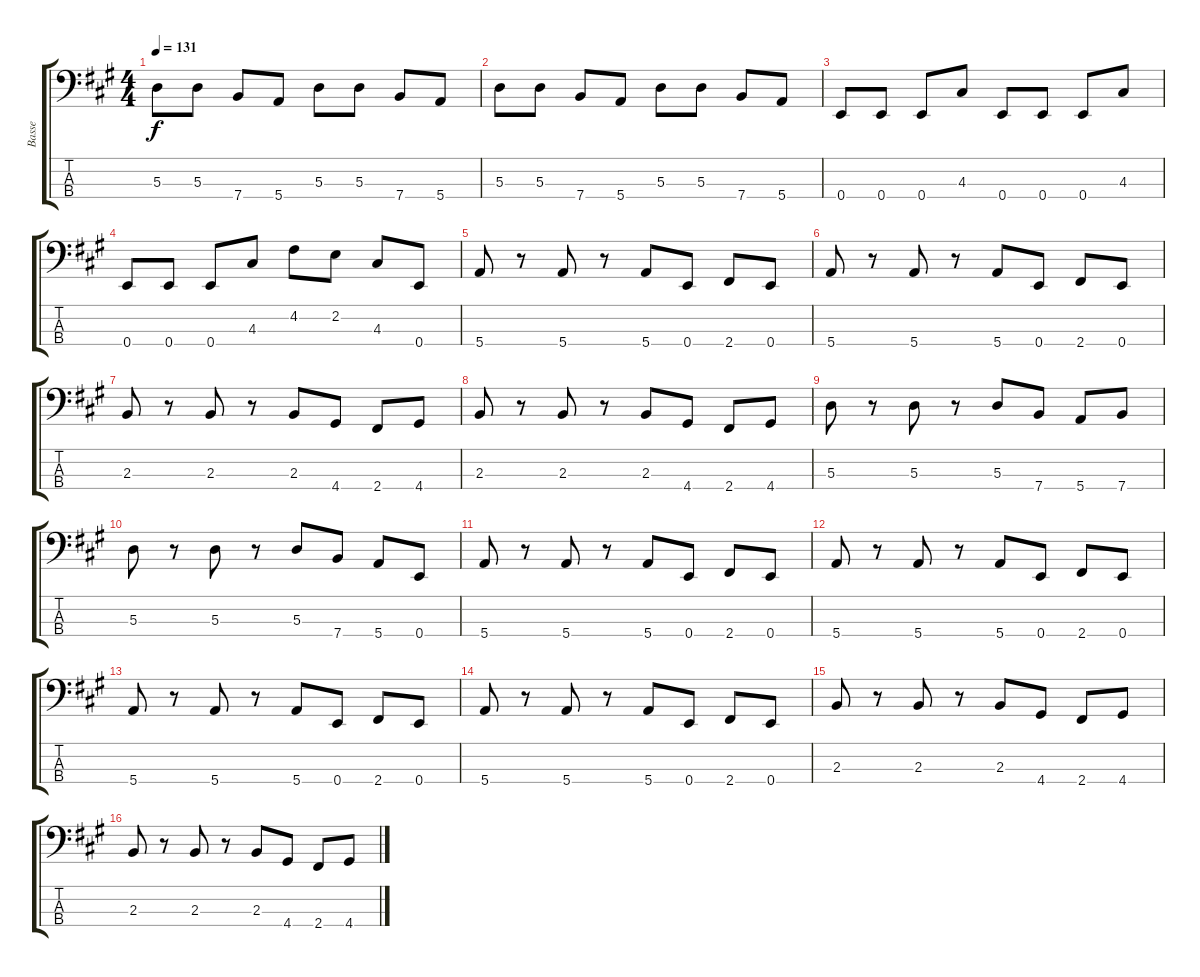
\track ("Basse" "Basse") {instrument electricbassfinger}
\staff {score tabs}
\tuning (G2 D2 A1 E1) {hide}
\ts (4 4)
\tempo 131
\clef f4
\ks a
5.3.8{dy f} 5.3.8 7.4.8 5.4.8 5.3.8 5.3.8 7.4.8 5.4.8 |
5.3.8 5.3.8 7.4.8 5.4.8 5.3.8 5.3.8 7.4.8 5.4.8 |
0.4.8 0.4.8 0.4.8 4.3.8 0.4.8 0.4.8 0.4.8 4.3.8 |
0.4.8 0.4.8 0.4.8 4.3.8 4.2.8 2.2.8 4.3.8 0.4.8 |
5.4.8 r.8 5.4.8 r.8 5.4.8 0.4.8 2.4.8 0.4.8 |
5.4.8 r.8 5.4.8 r.8 5.4.8 0.4.8 2.4.8 0.4.8 |
2.3.8 r.8 2.3.8 r.8 2.3.8 4.4.8 2.4.8 4.4.8 |
2.3.8 r.8 2.3.8 r.8 2.3.8 4.4.8 2.4.8 4.4.8 |
5.3.8 r.8 5.3.8 r.8 5.3.8 7.4.8 5.4.8 7.4.8 |
5.3.8 r.8 5.3.8 r.8 5.3.8 7.4.8 5.4.8 0.4.8 |
5.4.8 r.8 5.4.8 r.8 5.4.8 0.4.8 2.4.8 0.4.8 |
5.4.8 r.8 5.4.8 r.8 5.4.8 0.4.8 2.4.8 0.4.8 |
5.4.8 r.8 5.4.8 r.8 5.4.8 0.4.8 2.4.8 0.4.8 |
5.4.8 r.8 5.4.8 r.8 5.4.8 0.4.8 2.4.8 0.4.8 |
2.3.8 r.8 2.3.8 r.8 2.3.8 4.4.8 2.4.8 4.4.8 |
2.3.8 r.8 2.3.8 r.8 2.3.8 4.4.8 2.4.8 4.4.8
